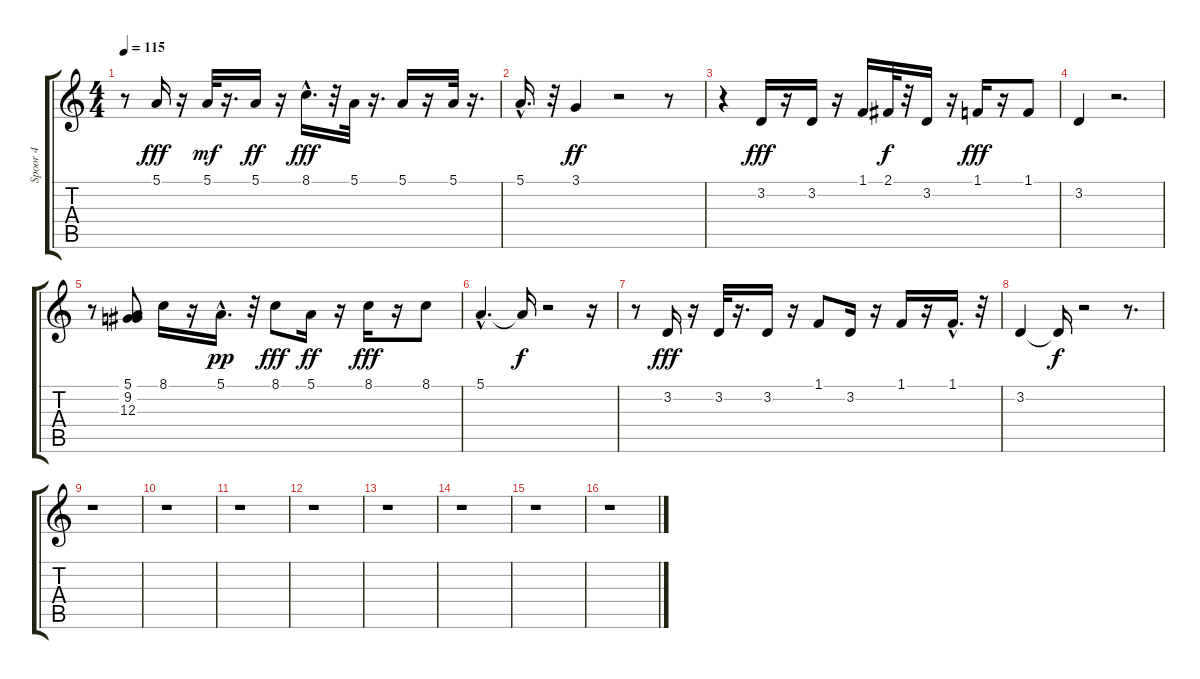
\track ("Spoor 4" "Spoor 4") {instrument lead4chiff}
\staff {score tabs}
\tuning (E4 B3 G3 D3 A2 E2) {hide}
\ts (4 4)
\tempo 115
\clef g2
\ks c
r.8{dy fff} 5.1.16 r.16 5.1.32{dy mf} r.16{d} 5.1.16{dy ff} r.16 8.1{hac}.16{d dy fff} r.32 5.1.32 r.16{d} 5.1.16 r.16 5.1.32 r.16{d} |
5.1{hac}.16{d} r.32 3.1.4{dy ff} r.2 r.8 |
r.4 3.2.16{dy fff} r.16 3.2.16 r.16 1.1.16 2.1.32{dy f} r.32 3.2.16 r.16 1.1.16{dy fff} r.16 1.1.8 |
3.2.4 r.2{d} |
r.8 (5.1 9.2 12.3).8 8.1.16 r.16 5.1{hac}.16{d dy pp} r.32 8.1.8{dy fff} 5.1.16{dy ff} r.16 8.1.16{dy fff} r.16 8.1.8 |
5.1{hac}.4{d} 5.1{t}.16{dy f} r.2 r.16 |
r.8 3.2.16{dy fff} r.16 3.2.32 r.16{d} 3.2.16 r.16 1.1.8 3.2.16 r.16 1.1.16 r.16 1.1{hac}.16{d} r.32 |
3.2.4 3.2{t}.16{dy f} r.2 r.8{d} |
r.1 |
r.1 |
r.1 |
r.1 |
r.1 |
r.1 |
r.1 |
r.1
